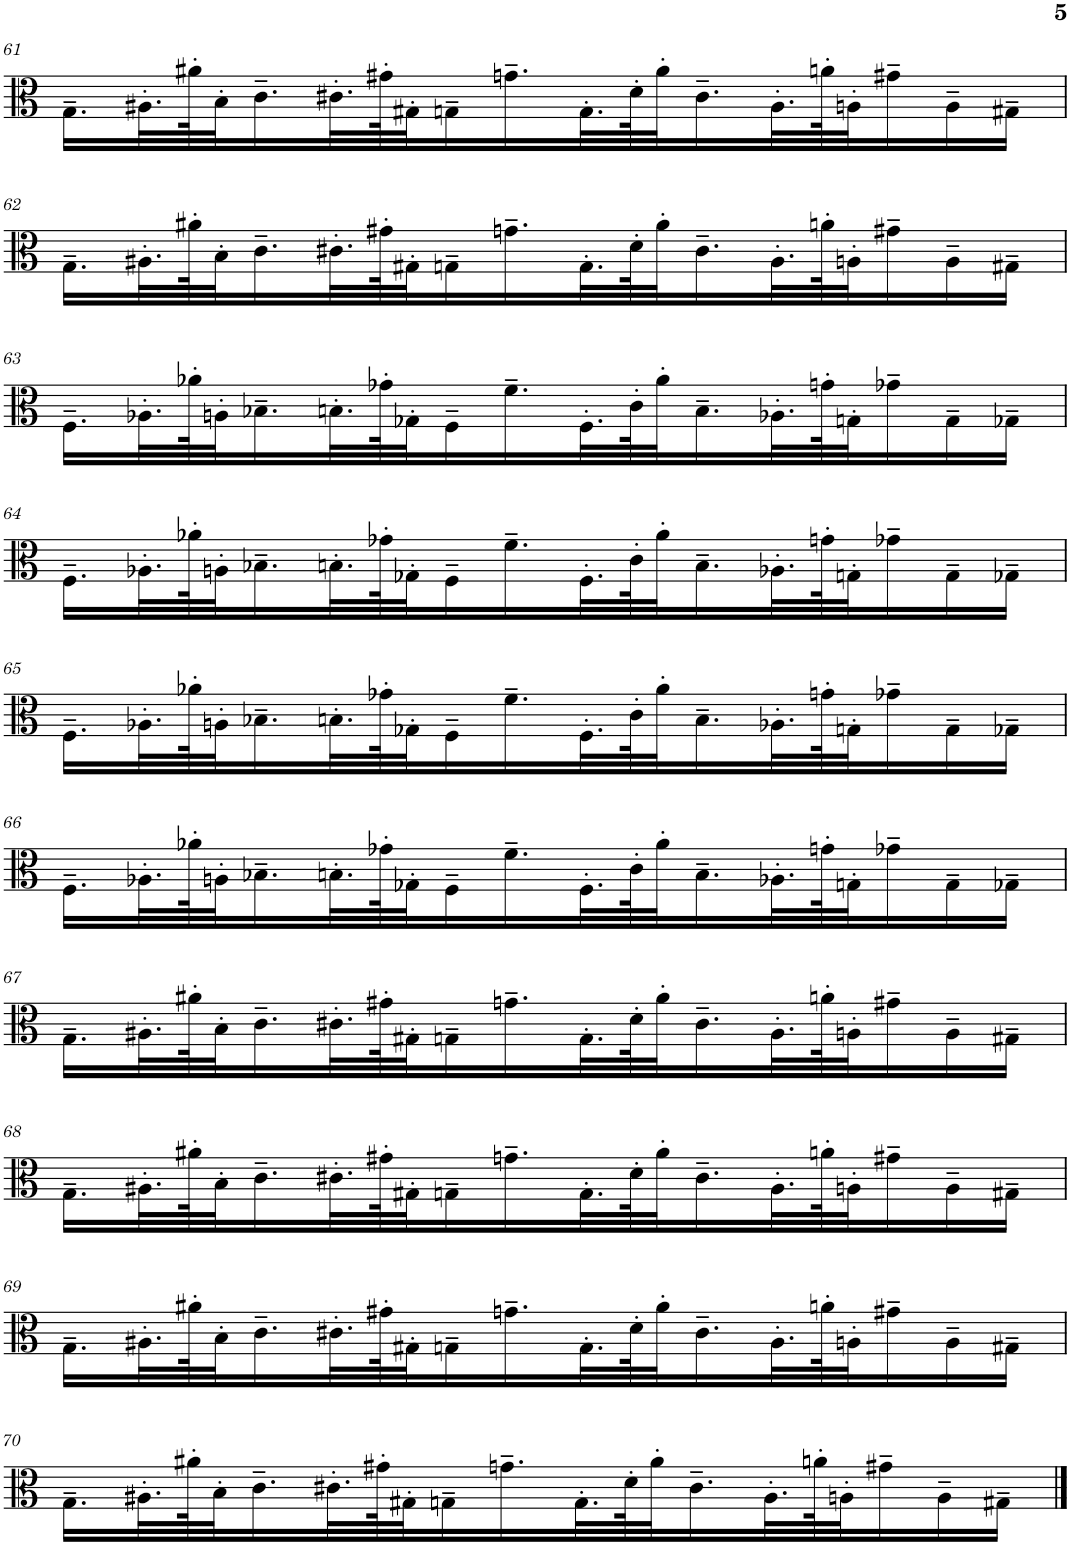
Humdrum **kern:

**kern
*part1
*staff1
*I"Viola
*I'Vla.
!!LO:PB:g=z
*clefC3
*k[]
*M4/4
=61
16.G~\LL
32.A#X'\L
64a#X'\K
32B'\J
16.c~\
32.c#X'\L
64g#X'\K
32G#X'\J
16Gn~\
16.gn~\
32.G'\L
64d'\K
32a#'\J
16.c#~\
32.A#'\L
64an'\K
32An'\J
16g#X~\
16A~\
16G#X~\JJ
!!LO:LB:g=z
=62
16.G~\LL
32.A#X'\L
64a#X'\K
32B'\J
16.c~\
32.c#X'\L
64g#X'\K
32G#X'\J
16Gn~\
16.gn~\
32.G'\L
64d'\K
32a#'\J
16.c#~\
32.A#'\L
64an'\K
32An'\J
16g#X~\
16A~\
16G#X~\JJ
!!LO:LB:g=z
=63
16.F~\LL
32.A-X'\L
64a-X'\K
32An'\J
16.B-X~\
32.Bn'\L
64g-X'\K
32G-X'\J
16F~\
16.f~\
32.F'\L
64c'\K
32a-'\J
16.B~\
32.A-X'\L
64gn'\K
32Gn'\J
16g-X~\
16G~\
16G-X~\JJ
!!LO:LB:g=z
=64
16.F~\LL
32.A-X'\L
64a-X'\K
32An'\J
16.B-X~\
32.Bn'\L
64g-X'\K
32G-X'\J
16F~\
16.f~\
32.F'\L
64c'\K
32a-'\J
16.B~\
32.A-X'\L
64gn'\K
32Gn'\J
16g-X~\
16G~\
16G-X~\JJ
!!LO:LB:g=z
=65
16.F~\LL
32.A-X'\L
64a-X'\K
32An'\J
16.B-X~\
32.Bn'\L
64g-X'\K
32G-X'\J
16F~\
16.f~\
32.F'\L
64c'\K
32a-'\J
16.B~\
32.A-X'\L
64gn'\K
32Gn'\J
16g-X~\
16G~\
16G-X~\JJ
!!LO:LB:g=z
=66
16.F~\LL
32.A-X'\L
64a-X'\K
32An'\J
16.B-X~\
32.Bn'\L
64g-X'\K
32G-X'\J
16F~\
16.f~\
32.F'\L
64c'\K
32a-'\J
16.B~\
32.A-X'\L
64gn'\K
32Gn'\J
16g-X~\
16G~\
16G-X~\JJ
!!LO:LB:g=z
=67
16.G~\LL
32.A#X'\L
64a#X'\K
32B'\J
16.c~\
32.c#X'\L
64g#X'\K
32G#X'\J
16Gn~\
16.gn~\
32.G'\L
64d'\K
32a#'\J
16.c#~\
32.A#'\L
64an'\K
32An'\J
16g#X~\
16A~\
16G#X~\JJ
!!LO:LB:g=z
=68
16.G~\LL
32.A#X'\L
64a#X'\K
32B'\J
16.c~\
32.c#X'\L
64g#X'\K
32G#X'\J
16Gn~\
16.gn~\
32.G'\L
64d'\K
32a#'\J
16.c#~\
32.A#'\L
64an'\K
32An'\J
16g#X~\
16A~\
16G#X~\JJ
!!LO:LB:g=z
=69
16.G~\LL
32.A#X'\L
64a#X'\K
32B'\J
16.c~\
32.c#X'\L
64g#X'\K
32G#X'\J
16Gn~\
16.gn~\
32.G'\L
64d'\K
32a#'\J
16.c#~\
32.A#'\L
64an'\K
32An'\J
16g#X~\
16A~\
16G#X~\JJ
!!LO:LB:g=z
=70
16.G~\LL
32.A#X'\L
64a#X'\K
32B'\J
16.c~\
32.c#X'\L
64g#X'\K
32G#X'\J
16Gn~\
16.gn~\
32.G'\L
64d'\K
32a#'\J
16.c#~\
32.A#'\L
64an'\K
32An'\J
16g#X~\
16A~\
16G#X~\JJ
==
*-
